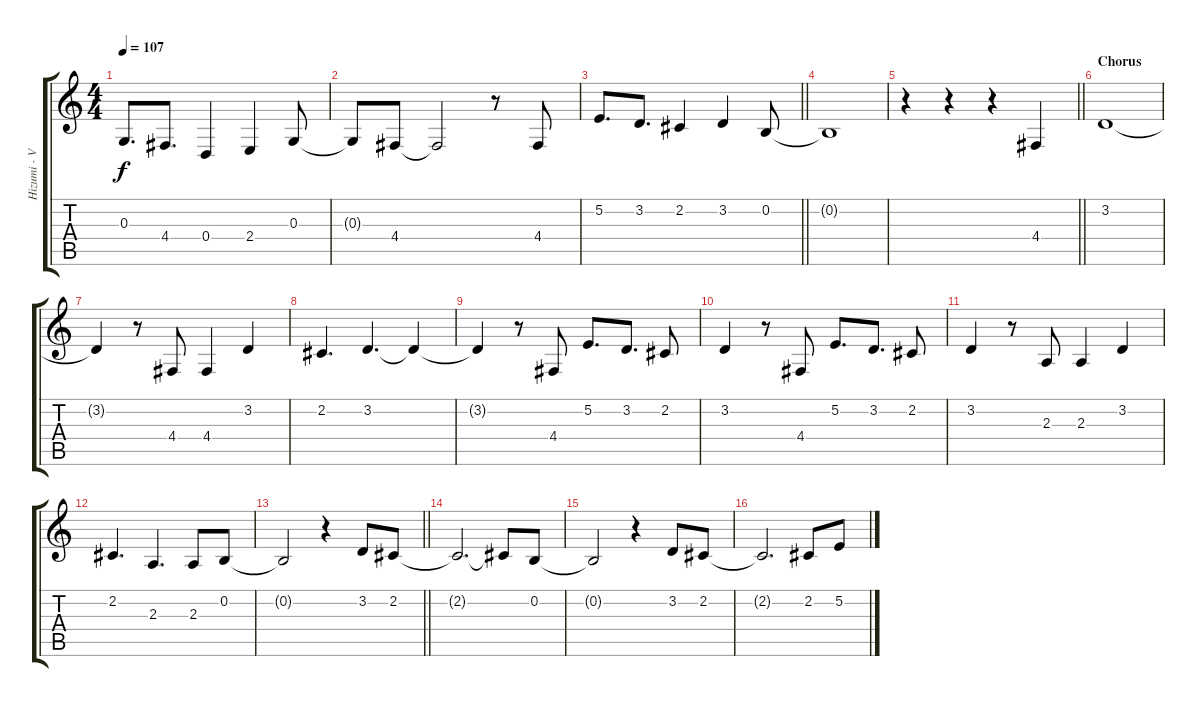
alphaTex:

\track ("Hizumi - Vocals" "Hizumi - V") {instrument lead6voice}
\staff {score tabs}
\tuning (E4 B3 G3 D3 A2 E2) {hide}
\ts (4 4)
\tempo 107
\clef g2
\ks c
0.3.8{d dy f} 4.4.8{d} 0.4.4 2.4.4 0.3.8 |
0.3{t}.8 4.4.8 4.4{t}.2 r.8 4.4.8 |
\barLineRight lightlight
5.2.8{d} 3.2.8{d} 2.2.4 3.2.4 0.2.8 |
0.2{t}.1 |
\barLineRight lightlight
r.4 r.4 r.4 4.4.4 |
\section ("" "Chorus")
3.2.1 |
3.2{t}.4 r.8 4.4.8 4.4.4 3.2.4 |
2.2.4{d} 3.2.4{d} 3.2{t}.4 |
3.2{t}.4 r.8 4.4.8 5.2.8{d} 3.2.8{d} 2.2.8 |
3.2.4 r.8 4.4.8 5.2.8{d} 3.2.8{d} 2.2.8 |
3.2.4 r.8 2.3.8 2.3.4 3.2.4 |
2.2.4{d} 2.3.4{d} 2.3.8 0.2.8 |
\barLineRight lightlight
0.2{t}.2 r.4 3.2.8 2.2.8 |
\section ("" "")
2.2{t}.2{d} 2.2{t}.8 0.2.8 |
0.2{t}.2 r.4 3.2.8 2.2.8 |
2.2{t}.2{d} 2.2.8 5.2.8
